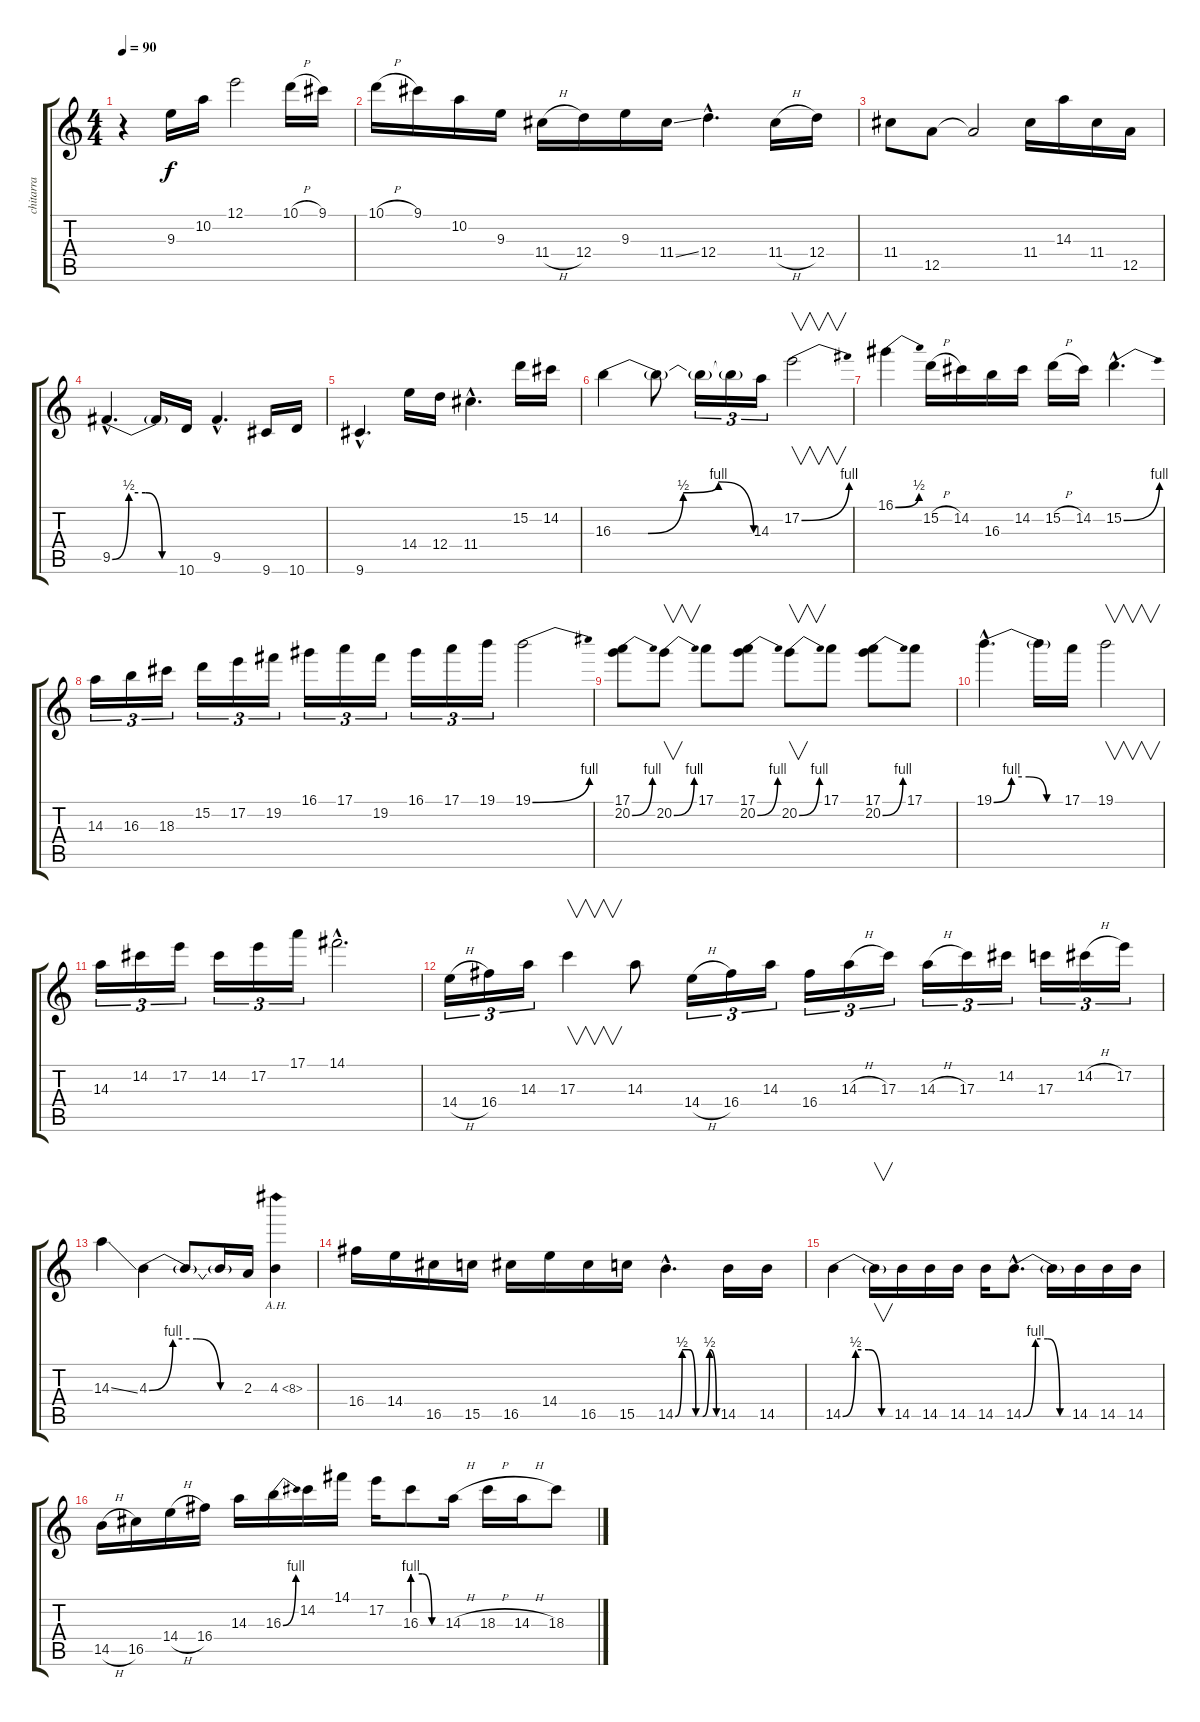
\track ("chitarra" "chitarra") {instrument distortionguitar}
\staff {score tabs}
\tuning (E4 B3 G3 D3 A2 E2) {hide}
\ts (4 4)
\tempo 90
\clef g2
\ks c
r.4{dy f instrument distortionguitar} 9.3.16 10.2.16 12.1.2 10.1{h}.16 9.1.16 |
10.1{h}.16 9.1.16 10.2.16 9.3.16 11.4{h}.16 12.4.16 9.3.16 11.4{ss}.16 12.4{hac}.4{d} 11.4{h}.16 12.4.16 |
11.4.8 12.5.8 12.5{t}.2 11.4.16 14.3.16 11.4.16 12.5.16 |
9.5{be (custom 0 0 15 2 30 2 45 0 60 0) hac}.4{d} 9.5{t}.16 10.6.16 9.5{hac}.4{d} 9.6.16 10.6.16 |
9.6{hac}.4{d} 14.4.16 12.4.16 11.4{hac}.4{d} 15.2.16 14.2.16 |
16.3{be (custom 0 0 15 0 30 2 45 4 60 0)}.4 16.3{t}.8 16.3{t}.16{tu (3 2)} 16.3{t}.16{tu (3 2)} 14.3.16{tu (3 2)} 17.2{be (bend 0 0 60 4)}.2{v} |
16.1{be (bend 0 0 60 2)}.4 15.2{h}.16 14.2.16 16.3.16 14.2.16 15.2{h}.16 14.2.16 15.2{be (bend 0 0 60 4) hac}.4{d} |
14.3.16{tu (3 2)} 16.3.16{tu (3 2)} 18.3.16{tu (3 2)} 15.2.16{tu (3 2)} 17.2.16{tu (3 2)} 19.2.16{tu (3 2)} 16.1.16{tu (3 2)} 17.1.16{tu (3 2)} 19.2.16{tu (3 2)} 16.1.16{tu (3 2)} 17.1.16{tu (3 2)} 19.1.16{tu (3 2)} 19.1{be (bend 0 0 60 4)}.2 |
(17.1 20.2{be (bend 0 0 60 4)}).8{volume 16} 20.2{be (bend 0 0 60 4)}.8{v} 17.1.8 (17.1 20.2{be (bend 0 0 60 4)}).8 20.2{be (bend 0 0 60 4)}.8{v} 17.1.8 (17.1 20.2{be (bend 0 0 60 4)}).8 17.1.8 |
19.1{be (custom 0 0 15 4 30 4 45 0 60 0) hac}.4{d} 19.1{t}.16 17.1.16 19.1.2{v} |
14.3.16{tu (3 2)} 14.2.16{tu (3 2)} 17.2.16{tu (3 2)} 14.2.16{tu (3 2)} 17.2.16{tu (3 2)} 17.1.16{tu (3 2)} 14.1{hac}.2{d} |
14.4{h}.16{tu (3 2)} 16.4.16{tu (3 2)} 14.3.16{tu (3 2)} 17.3.4{v} 14.3.8 14.4{h}.16{tu (3 2)} 16.4.16{tu (3 2)} 14.3.16{tu (3 2)} 16.4.16{tu (3 2)} 14.3{h}.16{tu (3 2)} 17.3.16{tu (3 2)} 14.3{h}.16{tu (3 2)} 17.3.16{tu (3 2)} 14.2.16{tu (3 2)} 17.3.16{tu (3 2)} 14.2{h}.16{tu (3 2)} 17.2.16{tu (3 2)} |
14.3{ss}.4 4.3{be (custom 0 0 15 4 30 4 45 0 60 0)}.4 4.3{t}.8 4.3{t}.16 2.3.16 4.3{ah 4}.4 |
16.4.16 14.4.16 16.5.16 15.5.16 16.5.16 14.4.16 16.5.16 15.5.16 14.5{be (custom 0 0 10 2 20 2 30 0 40 0 50 2 60 0) hac}.4{d} 14.5.16 14.5.16 |
14.5{be (custom 0 0 15 2 30 2 45 0 60 0)}.4 14.5{t}.16{v} 14.5.16 14.5.16 14.5.16 14.5.16 14.5{be (custom 0 0 15 4 30 4 45 0 60 0) hac}.8{d} 14.5{t}.16 14.5.16 14.5.16 14.5.16 |
14.5{h}.16 16.5.16 14.4{h}.16 16.4.16 14.3.16 16.3{be (bend 0 0 60 4)}.16 14.2.16 14.1.16 17.2.16 16.3{be (custom 0 4 20 4 40 0 60 0)}.8 14.3{h}.16 18.3{h}.16 14.3{h}.16 18.3.8
